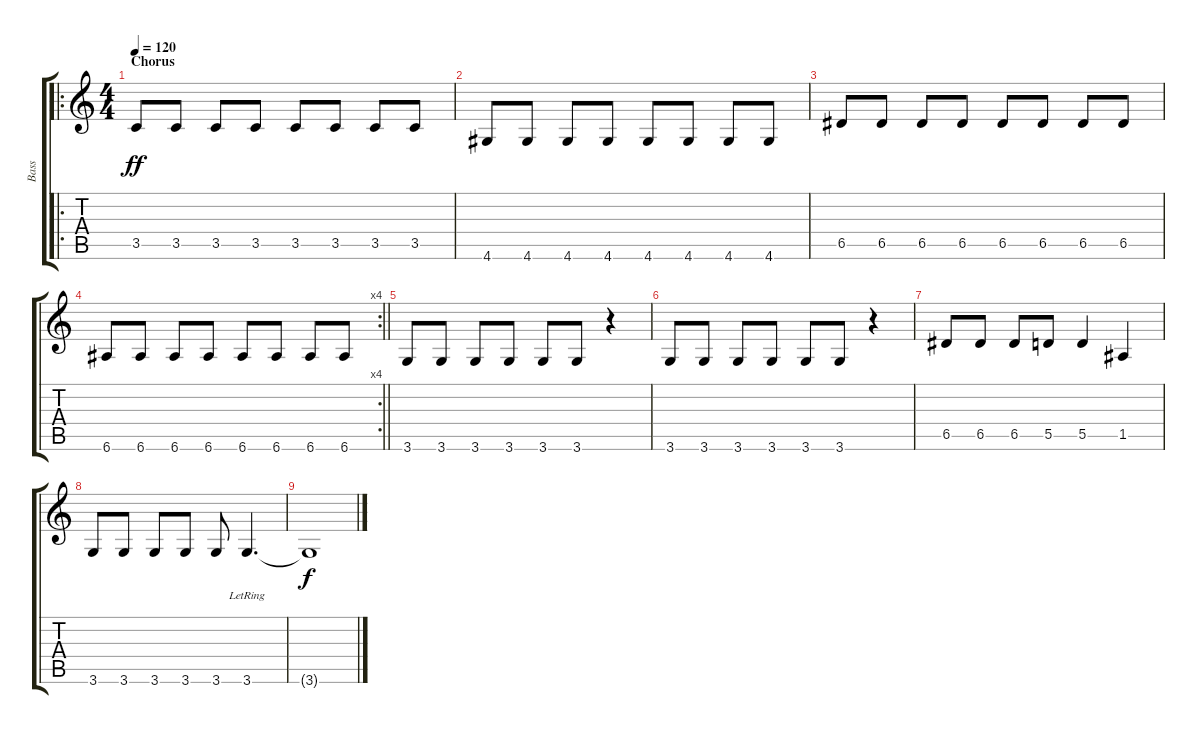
\track ("Bass" "Bass") {instrument electricbassfinger}
\staff {score tabs}
\tuning (E4 B3 G3 D3 A2 E2) {hide}
\ro
\ts (4 4)
\section ("" "Chorus")
\tempo 120
\clef g2
\ks c
3.5.8{dy ff} 3.5.8 3.5.8 3.5.8 3.5.8 3.5.8 3.5.8 3.5.8 |
4.6.8 4.6.8 4.6.8 4.6.8 4.6.8 4.6.8 4.6.8 4.6.8 |
6.5.8 6.5.8 6.5.8 6.5.8 6.5.8 6.5.8 6.5.8 6.5.8 |
\rc 4
\barLineRight lightlight
6.6.8 6.6.8 6.6.8 6.6.8 6.6.8 6.6.8 6.6.8 6.6.8 |
3.6.8 3.6.8 3.6.8 3.6.8 3.6.8 3.6.8 r.4 |
3.6.8 3.6.8 3.6.8 3.6.8 3.6.8 3.6.8 r.4 |
6.5.8 6.5.8 6.5.8 5.5.8 5.5.4 1.5.4 |
3.6.8 3.6.8 3.6.8 3.6.8 3.6.8 3.6{lr}.4{d} |
3.6{t}.1{dy f}
